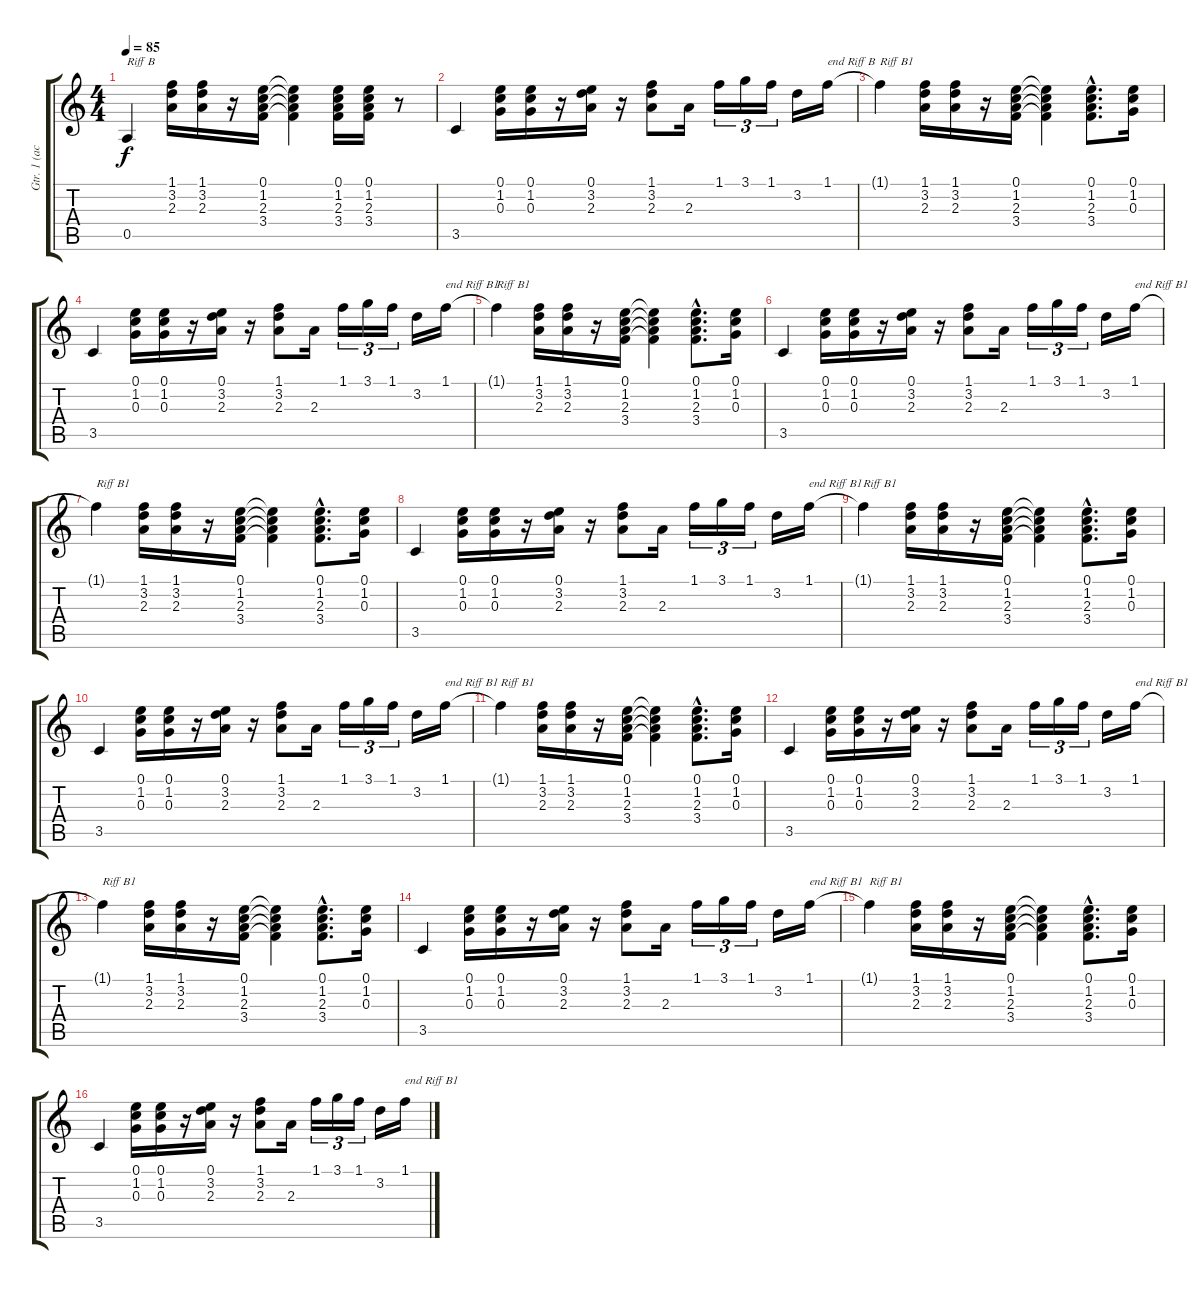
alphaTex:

\track ("Gtr. 1 (acous. steel)" "Gtr. 1 (ac") {instrument acousticguitarsteel}
\staff {score tabs}
\tuning (E4 B3 G3 D3 A2 E2) {hide}
\ts (4 4)
\tempo 85
\clef g2
\ks c
0.5.4{txt "Riff B" dy f} (1.1 3.2 2.3).16 (1.1 3.2 2.3).16 r.16 (0.1 1.2 2.3 3.4).16 (0.1{t} 1.2{t} 2.3{t} 3.4{t}).4 (0.1 1.2 2.3 3.4).16 (0.1 1.2 2.3 3.4).16 r.8 |
3.5.4 (0.1 1.2 0.3).16 (0.1 1.2 0.3).16 r.16 (0.1 3.2 2.3).16 r.16 (1.1 3.2 2.3).8 2.3.16 1.1.16{tu (3 2)} 3.1.16{tu (3 2)} 1.1.16{tu (3 2)} 3.2.16 1.1.16{txt "end Riff B"} |
1.1{t}.4{txt "Riff B1"} (1.1 3.2 2.3).16 (1.1 3.2 2.3).16 r.16 (0.1 1.2 2.3 3.4).16 (0.1{t} 1.2{t} 2.3{t} 3.4{t}).4 (0.1{hac} 1.2{hac} 2.3{hac} 3.4{hac}).8{d} (0.1 1.2 0.3).16 |
3.5.4 (0.1 1.2 0.3).16 (0.1 1.2 0.3).16 r.16 (0.1 3.2 2.3).16 r.16 (1.1 3.2 2.3).8 2.3.16 1.1.16{tu (3 2)} 3.1.16{tu (3 2)} 1.1.16{tu (3 2)} 3.2.16 1.1.16{txt "end Riff B1"} |
1.1{t}.4{txt "Riff B1"} (1.1 3.2 2.3).16 (1.1 3.2 2.3).16 r.16 (0.1 1.2 2.3 3.4).16 (0.1{t} 1.2{t} 2.3{t} 3.4{t}).4 (0.1{hac} 1.2{hac} 2.3{hac} 3.4{hac}).8{d} (0.1 1.2 0.3).16 |
3.5.4 (0.1 1.2 0.3).16 (0.1 1.2 0.3).16 r.16 (0.1 3.2 2.3).16 r.16 (1.1 3.2 2.3).8 2.3.16 1.1.16{tu (3 2)} 3.1.16{tu (3 2)} 1.1.16{tu (3 2)} 3.2.16 1.1.16{txt "end Riff B1"} |
1.1{t}.4{txt "Riff B1"} (1.1 3.2 2.3).16 (1.1 3.2 2.3).16 r.16 (0.1 1.2 2.3 3.4).16 (0.1{t} 1.2{t} 2.3{t} 3.4{t}).4 (0.1{hac} 1.2{hac} 2.3{hac} 3.4{hac}).8{d} (0.1 1.2 0.3).16 |
3.5.4 (0.1 1.2 0.3).16 (0.1 1.2 0.3).16 r.16 (0.1 3.2 2.3).16 r.16 (1.1 3.2 2.3).8 2.3.16 1.1.16{tu (3 2)} 3.1.16{tu (3 2)} 1.1.16{tu (3 2)} 3.2.16 1.1.16{txt "end Riff B1"} |
1.1{t}.4{txt "Riff B1"} (1.1 3.2 2.3).16 (1.1 3.2 2.3).16 r.16 (0.1 1.2 2.3 3.4).16 (0.1{t} 1.2{t} 2.3{t} 3.4{t}).4 (0.1{hac} 1.2{hac} 2.3{hac} 3.4{hac}).8{d} (0.1 1.2 0.3).16 |
3.5.4 (0.1 1.2 0.3).16 (0.1 1.2 0.3).16 r.16 (0.1 3.2 2.3).16 r.16 (1.1 3.2 2.3).8 2.3.16 1.1.16{tu (3 2)} 3.1.16{tu (3 2)} 1.1.16{tu (3 2)} 3.2.16 1.1.16{txt "end Riff B1"} |
1.1{t}.4{txt "Riff B1"} (1.1 3.2 2.3).16 (1.1 3.2 2.3).16 r.16 (0.1 1.2 2.3 3.4).16 (0.1{t} 1.2{t} 2.3{t} 3.4{t}).4 (0.1{hac} 1.2{hac} 2.3{hac} 3.4{hac}).8{d} (0.1 1.2 0.3).16 |
3.5.4 (0.1 1.2 0.3).16 (0.1 1.2 0.3).16 r.16 (0.1 3.2 2.3).16 r.16 (1.1 3.2 2.3).8 2.3.16 1.1.16{tu (3 2)} 3.1.16{tu (3 2)} 1.1.16{tu (3 2)} 3.2.16 1.1.16{txt "end Riff B1"} |
1.1{t}.4{txt "Riff B1"} (1.1 3.2 2.3).16 (1.1 3.2 2.3).16 r.16 (0.1 1.2 2.3 3.4).16 (0.1{t} 1.2{t} 2.3{t} 3.4{t}).4 (0.1{hac} 1.2{hac} 2.3{hac} 3.4{hac}).8{d} (0.1 1.2 0.3).16 |
3.5.4 (0.1 1.2 0.3).16 (0.1 1.2 0.3).16 r.16 (0.1 3.2 2.3).16 r.16 (1.1 3.2 2.3).8 2.3.16 1.1.16{tu (3 2)} 3.1.16{tu (3 2)} 1.1.16{tu (3 2)} 3.2.16 1.1.16{txt "end Riff B1"} |
1.1{t}.4{txt "Riff B1"} (1.1 3.2 2.3).16 (1.1 3.2 2.3).16 r.16 (0.1 1.2 2.3 3.4).16 (0.1{t} 1.2{t} 2.3{t} 3.4{t}).4 (0.1{hac} 1.2{hac} 2.3{hac} 3.4{hac}).8{d} (0.1 1.2 0.3).16 |
3.5.4 (0.1 1.2 0.3).16 (0.1 1.2 0.3).16 r.16 (0.1 3.2 2.3).16 r.16 (1.1 3.2 2.3).8 2.3.16 1.1.16{tu (3 2)} 3.1.16{tu (3 2)} 1.1.16{tu (3 2)} 3.2.16 1.1.16{txt "end Riff B1"}
